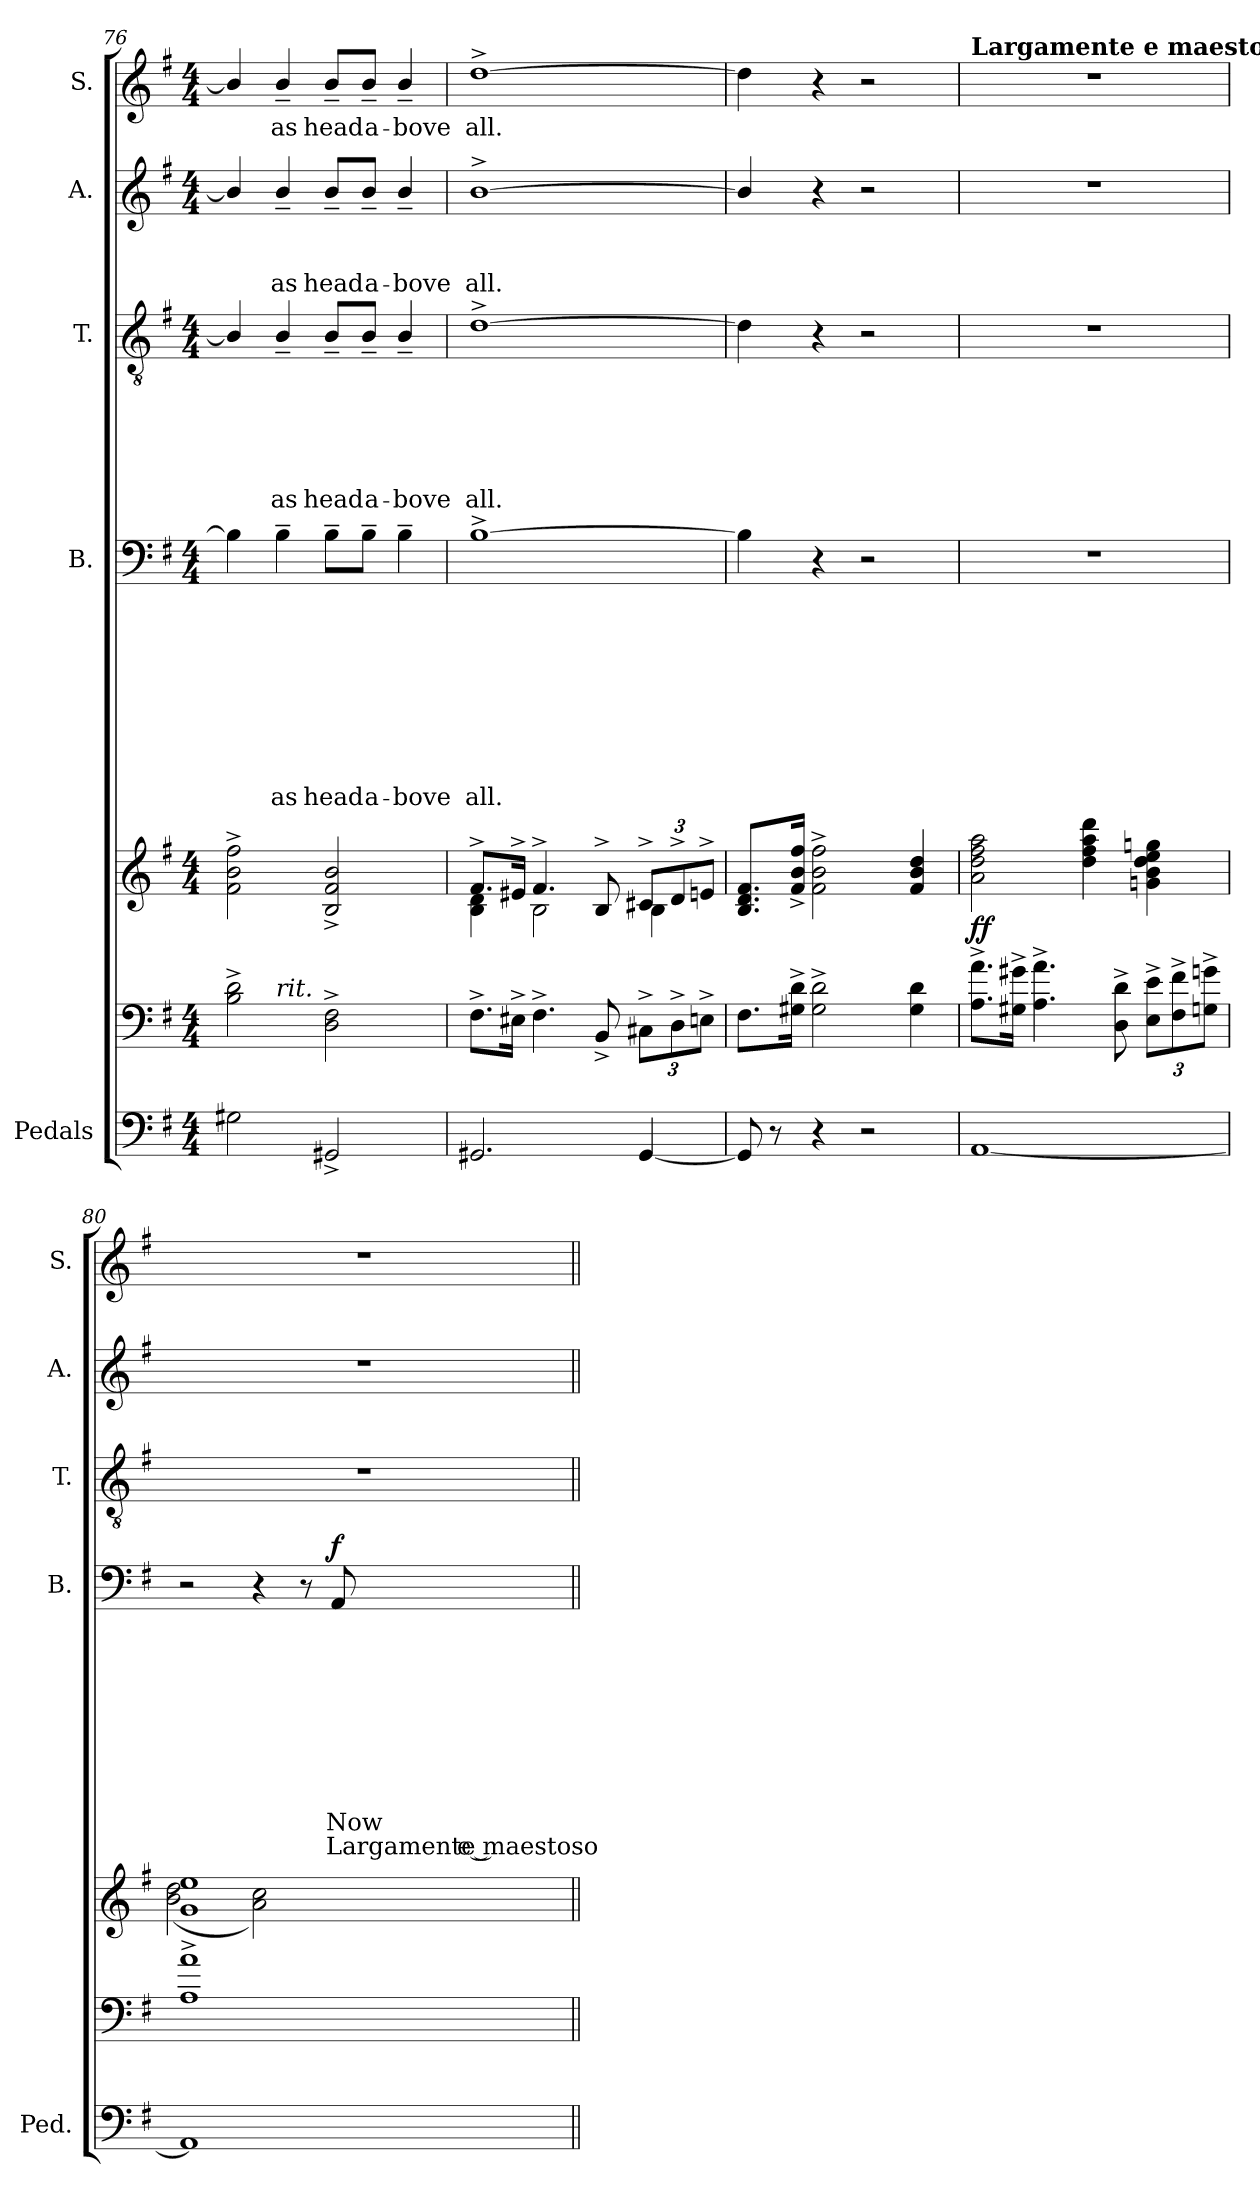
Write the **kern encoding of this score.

**kern	**kern	**kern	**dynam	**kern	**text	**text	**text	**text	**text	**text	**text	**text	**text	**text	**dynam	**kern	**text	**text	**text	**text	**text	**text	**kern	**text	**text	**text	**kern	**text
*part7	*part6	*part5	*part5	*part4	*part4	*part4	*part4	*part4	*part4	*part4	*part4	*part4	*part4	*part4	*part4	*part3	*part3	*part3	*part3	*part3	*part3	*part3	*part2	*part2	*part2	*part2	*part1	*part1
*staff7	*staff6	*staff5	*staff5	*staff4	*staff4	*staff4	*staff4	*staff4	*staff4	*staff4	*staff4	*staff4	*staff4	*staff4	*staff4	*staff3	*staff3	*staff3	*staff3	*staff3	*staff3	*staff3	*staff2	*staff2	*staff2	*staff2	*staff1	*staff1
*I"Pedals	*	*	*	*I"B.	*	*	*	*	*	*	*	*	*	*	*	*I"T.	*	*	*	*	*	*	*I"A.	*	*	*	*I"S.	*
*I'Ped.	*	*	*	*I'B.	*	*	*	*	*	*	*	*	*	*	*	*I'T.	*	*	*	*	*	*	*I'A.	*	*	*	*I'S.	*
*clefF4	*clefF4	*clefG2	*	*clefF4	*	*	*	*	*	*	*	*	*	*	*	*clefGv2	*	*	*	*	*	*	*clefG2	*	*	*	*clefG2	*
*k[f#]	*k[f#]	*k[f#]	*	*k[f#]	*	*	*	*	*	*	*	*	*	*	*	*k[f#]	*	*	*	*	*	*	*k[f#]	*	*	*	*k[f#]	*
*G:	*G:	*G:	*	*G:	*	*	*	*	*	*	*	*	*	*	*	*G:	*	*	*	*	*	*	*G:	*	*	*	*G:	*
*M4/4	*M4/4	*M4/4	*	*M4/4	*	*	*	*	*	*	*	*	*	*	*	*M4/4	*	*	*	*	*	*	*M4/4	*	*	*	*M4/4	*
=76	=76	=76	=76	=76	=76	=76	=76	=76	=76	=76	=76	=76	=76	=76	=76	=76	=76	=76	=76	=76	=76	=76	=76	=76	=76	=76	=76	=76
*	*^	*	*	*	*	*	*	*	*	*	*	*	*	*	*	*	*	*	*	*	*	*	*	*	*	*	*	*
2G#X\	2B\^> 2d\^>	4ryy	2f#\^> 2b\^> 2ff#\^>	.	4B\]	.	.	.	.	.	.	.	.	.	.	.	4B/]	.	.	.	.	.	.	4b/]	.	.	.	4b/]	.
!	!	!LO:TX:a:i:t=rit.	!	!	!	!	!	!	!	!	!	!	!	!	!	!	!	!	!	!	!	!	!	!	!	!	!	!	!
!	!	!	!	!	!	!	!	!	!	!	!	!	!	!LO:LY:b	!	!	!	!	!	!	!	!	!LO:LY:b	!	!	!	!LO:LY:b	!	!LO:LY:b
.	.	2.ryy	.	.	4B~>\	.	.	.	.	.	.	.	.	as	.	.	4B~>/	.	.	.	.	.	as	4b~>/	.	.	as	4b~>/	as
!	!	!	!	!	!	!	!	!	!	!	!	!	!	!LO:LY:b	!	!	!	!	!	!	!	!	!LO:LY:b	!	!	!	!LO:LY:b	!	!LO:LY:b
2GG#X^</	2D\^> 2F#\^>	.	2B/^< 2f#/^< 2b/^<	.	8B~>\L	.	.	.	.	.	.	.	.	head	.	.	8B~>/L	.	.	.	.	.	head	8b~>/L	.	.	head	8b~>/L	head
!	!	!	!	!	!	!	!	!	!	!	!	!	!	!LO:LY:b	!	!	!	!	!	!	!	!	!LO:LY:b	!	!	!	!LO:LY:b	!	!LO:LY:b
.	.	.	.	.	8B~>\J	.	.	.	.	.	.	.	.	a-	.	.	8B~>/J	.	.	.	.	.	a-	8b~>/J	.	.	a-	8b~>/J	a-
!	!	!	!	!	!	!	!	!	!	!	!	!	!	!LO:LY:b	!	!	!	!	!	!	!	!	!LO:LY:b	!	!	!	!LO:LY:b	!	!LO:LY:b
.	.	.	.	.	4B~>\	.	.	.	.	.	.	.	.	-bove	.	.	4B~>/	.	.	.	.	.	-bove	4b~>/	.	.	-bove	4b~>/	-bove
!!LO:LB:g=z
=77	=77	=77	=77	=77	=77	=77	=77	=77	=77	=77	=77	=77	=77	=77	=77	=77	=77	=77	=77	=77	=77	=77	=77	=77	=77	=77	=77	=77	=77
*	*	*	*^	*	*	*	*	*	*	*	*	*	*	*	*	*	*	*	*	*	*	*	*	*	*	*	*	*	*
!	!	!	!	!	!	!	!	!	!	!	!	!	!	!	!LO:LY:b	!	!	!	!	!	!	!	!	!LO:LY:b	!	!	!	!LO:LY:b	!	!LO:LY:b
*	*v	*v	*	*	*	*	*	*	*	*	*	*	*	*	*	*	*	*	*	*	*	*	*	*	*	*	*	*	*	*
2.GG#X/	8.F#^>\L	8.f#^>/L	4B\ 4d\	.	[>1B^>	.	.	.	.	.	.	.	.	all.	.	.	[>1d^>	.	.	.	.	.	all.	[<1b^>	.	.	all.	[>1dd^>	all.
.	16E#X^>\Jk	16e#X^>/Jk	.	.	.	.	.	.	.	.	.	.	.	.	.	.	.	.	.	.	.	.	.	.	.	.	.	.	.
.	4.F#^>\	4.f#^>/	2B\	.	.	.	.	.	.	.	.	.	.	.	.	.	.	.	.	.	.	.	.	.	.	.	.	.	.
.	8BB^</	8B^>/	.	.	.	.	.	.	.	.	.	.	.	.	.	.	.	.	.	.	.	.	.	.	.	.	.	.	.
*	*Xbrackettup	*Xbrackettup	*	*	*	*	*	*	*	*	*	*	*	*	*	*	*	*	*	*	*	*	*	*	*	*	*	*	*
[<4GG#/	12C#X^>\L	12c#X^>/L	4B\	.	.	.	.	.	.	.	.	.	.	.	.	.	.	.	.	.	.	.	.	.	.	.	.	.	.
.	12D^>\	12d^>/	.	.	.	.	.	.	.	.	.	.	.	.	.	.	.	.	.	.	.	.	.	.	.	.	.	.	.
.	12En^>\J	12en^>/J	.	.	.	.	.	.	.	.	.	.	.	.	.	.	.	.	.	.	.	.	.	.	.	.	.	.	.
*	*	*v	*v	*	*	*	*	*	*	*	*	*	*	*	*	*	*	*	*	*	*	*	*	*	*	*	*	*	*
=78	=78	=78	=78	=78	=78	=78	=78	=78	=78	=78	=78	=78	=78	=78	=78	=78	=78	=78	=78	=78	=78	=78	=78	=78	=78	=78	=78	=78
8GG#/]	8.F#\L	8.B/ 8.d/ 8.f#/L	.	4B\]	.	.	.	.	.	.	.	.	.	.	.	4d\]	.	.	.	.	.	.	4b/]	.	.	.	4dd\]	.
8r	.	.	.	.	.	.	.	.	.	.	.	.	.	.	.	.	.	.	.	.	.	.	.	.	.	.	.	.
.	16G#X\^> 16d\^>Jk	16f#/^< 16b/^< 16ff#/^<Jk	.	.	.	.	.	.	.	.	.	.	.	.	.	.	.	.	.	.	.	.	.	.	.	.	.	.
4r	2G#\^> 2d\^>	2f#\^> 2b\^> 2ff#\^>	.	4r	.	.	.	.	.	.	.	.	.	.	.	4r	.	.	.	.	.	.	4r	.	.	.	4r	.
2r	.	.	.	2r	.	.	.	.	.	.	.	.	.	.	.	2r	.	.	.	.	.	.	2r	.	.	.	2r	.
.	4G#\ 4d\	4f#/ 4b/ 4dd/	.	.	.	.	.	.	.	.	.	.	.	.	.	.	.	.	.	.	.	.	.	.	.	.	.	.
=79	=79	=79	=79	=79	=79	=79	=79	=79	=79	=79	=79	=79	=79	=79	=79	=79	=79	=79	=79	=79	=79	=79	=79	=79	=79	=79	=79	=79
!	!	!	!	!	!	!	!	!	!	!	!	!	!	!	!	!	!	!	!	!	!	!	!	!	!	!	!LO:TX:a:B:t=Largamente e maestoso	!
!	!	!	!LO:DY:b	!	!	!	!	!	!	!	!	!	!	!	!	!	!	!	!	!	!	!	!	!	!	!	!	!
[<1AA	8.A\^> 8.a\^>L	2a\ 2dd\ 2ff#\ 2aa\	ff	1r	.	.	.	.	.	.	.	.	.	.	.	1r	.	.	.	.	.	.	1r	.	.	.	1r	.
.	16G#X\^> 16g#X\^>Jk	.	.	.	.	.	.	.	.	.	.	.	.	.	.	.	.	.	.	.	.	.	.	.	.	.	.	.
.	4.A\^> 4.a\^>	.	.	.	.	.	.	.	.	.	.	.	.	.	.	.	.	.	.	.	.	.	.	.	.	.	.	.
.	.	4dd\ 4ff#\ 4aa\ 4ddd\	.	.	.	.	.	.	.	.	.	.	.	.	.	.	.	.	.	.	.	.	.	.	.	.	.	.
.	8D\^> 8d\^>	.	.	.	.	.	.	.	.	.	.	.	.	.	.	.	.	.	.	.	.	.	.	.	.	.	.	.
.	12E\^> 12e\^>L	4gn\ 4b\ 4dd\ 4ee\ 4ggn\	.	.	.	.	.	.	.	.	.	.	.	.	.	.	.	.	.	.	.	.	.	.	.	.	.	.
.	12F#\^> 12f#\^>	.	.	.	.	.	.	.	.	.	.	.	.	.	.	.	.	.	.	.	.	.	.	.	.	.	.	.
.	12Gn\^> 12gn\^>J	.	.	.	.	.	.	.	.	.	.	.	.	.	.	.	.	.	.	.	.	.	.	.	.	.	.	.
=80	=80	=80	=80	=80	=80	=80	=80	=80	=80	=80	=80	=80	=80	=80	=80	=80	=80	=80	=80	=80	=80	=80	=80	=80	=80	=80	=80	=80
*	*	*^	*	*	*	*	*	*	*	*	*	*	*	*	*	*	*	*	*	*	*	*	*	*	*	*	*	*
1AA]	1A^> 1a^>	1g 1ee	(2b\ 2dd\	.	2r	.	.	.	.	.	.	.	.	.	.	.	1r	.	.	.	.	.	.	1r	.	.	.	1r	.
.	.	.	2a\ 2cc\)	.	4r	.	.	.	.	.	.	.	.	.	.	.	.	.	.	.	.	.	.	.	.	.	.	.	.
.	.	.	.	.	8r	.	.	.	.	.	.	.	.	.	.	.	.	.	.	.	.	.	.	.	.	.	.	.	.
!	!	!	!	!	!	!	!	!	!	!	!	!	!	!LO:LY:b	!LO:LY:b	!LO:DY:a	!	!	!	!	!	!	!	!	!	!	!	!	!
.	.	.	.	.	8AA/	.	.	.	.	.	.	.	.	Now	Largamente e maestoso	f	.	.	.	.	.	.	.	.	.	.	.	.	.
*	*	*v	*v	*	*	*	*	*	*	*	*	*	*	*	*	*	*	*	*	*	*	*	*	*	*	*	*	*	*
=||	=||	=||	=||	=||	=||	=||	=||	=||	=||	=||	=||	=||	=||	=||	=||	=||	=||	=||	=||	=||	=||	=||	=||	=||	=||	=||	=||	=||
*-	*-	*-	*-	*-	*-	*-	*-	*-	*-	*-	*-	*-	*-	*-	*-	*-	*-	*-	*-	*-	*-	*-	*-	*-	*-	*-	*-	*-
